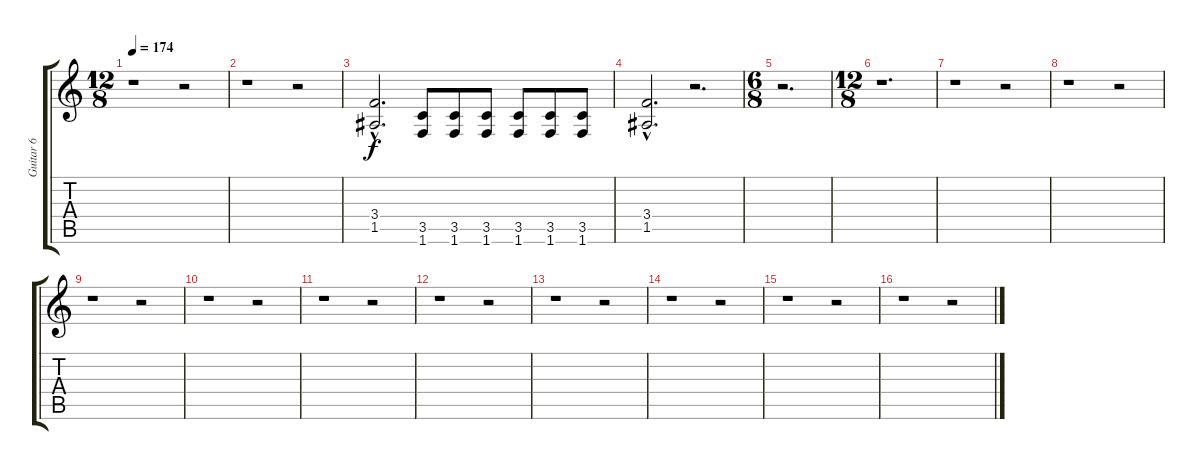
\track ("Guitar 6" "Guitar 6") {instrument distortionguitar}
\staff {score tabs}
\tuning (E4 B3 G3 D3 A2 E2) {hide}
\ts (12 8)
\tempo 174
\clef g2
\ks c
r.1{dy f} r.2 |
r.1 r.2 |
(3.4{hac} 1.5{hac}).2{d} (3.5 1.6).8 (3.5 1.6).8 (3.5 1.6).8 (3.5 1.6).8 (3.5 1.6).8 (3.5 1.6).8 |
(3.4{hac} 1.5{hac}).2{d} r.2{d} |
\ts (6 8)
r.2{d} |
\ts (12 8)
r.1{d} |
r.1 r.2 |
r.1 r.2 |
r.1 r.2 |
r.1 r.2 |
r.1 r.2 |
r.1 r.2 |
r.1 r.2 |
r.1 r.2 |
r.1 r.2 |
r.1 r.2
